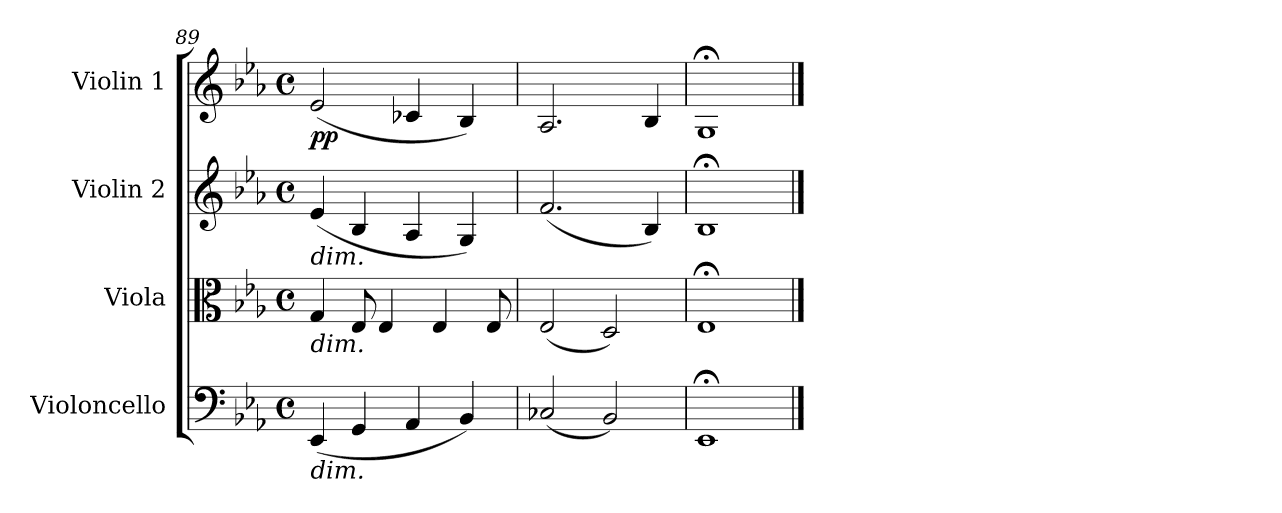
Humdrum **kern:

**kern	**kern	**kern	**kern	**dynam
*part4	*part3	*part2	*part1	*part1
*staff4	*staff3	*staff2	*staff1	*staff1
*I"Violoncello	*I"Viola	*I"Violin 2	*I"Violin 1	*
*I'Vc	*I'Vla	*I'Vln	*I'Vln	*
*clefF4	*clefC3	*clefG2	*clefG2	*
*k[b-e-a-]	*k[b-e-a-]	*k[b-e-a-]	*k[b-e-a-]	*
*M4/4	*M4/4	*M4/4	*M4/4	*
*met(c)	*met(c)	*met(c)	*met(c)	*
=89	=89	=89	=89	=89
!	!	!LO:TX:b:i:t=dim.	!	!
!	!LO:TX:b:i:t=dim.	!	!	!
!LO:TX:b:i:t=dim.	!	!	!	!
!	!	!	!	!LO:DY:b
(<4EE-/	4G/	(4e-/	(<2e-/	pp
4GG/	8E-/	4B-/	.	.
.	4E-/	.	.	.
4AA-/	.	4A-/	4c-X/	.
.	4E-/	.	.	.
4BB-/)	.	4G/)	4B-/)	.
.	8E-/	.	.	.
=90	=90	=90	=90	=90
(<2C-X/	(2E-/	(2.f/	2.A-/	.
2BB-/)	2D/)	.	.	.
.	.	4B-/)	4B-/	.
=91	=91	=91	=91	=91
1EE-;<	1E-;<	1B-;<	1G;<	.
==	==	==	==	==
*-	*-	*-	*-	*-
